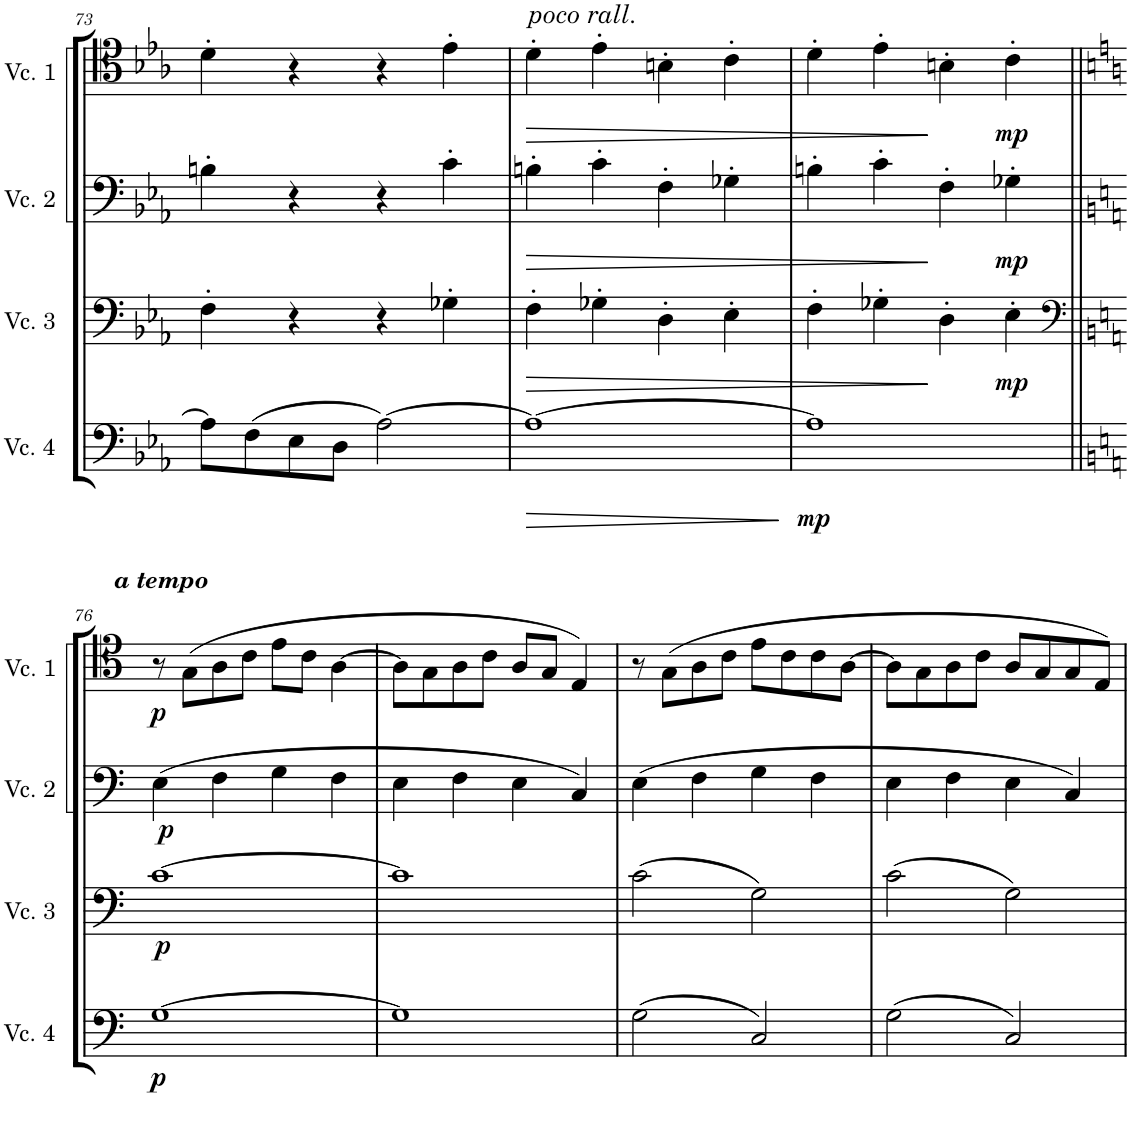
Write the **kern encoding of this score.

**kern	**dynam	**kern	**dynam	**kern	**dynam	**kern	**dynam
*part4	*part4	*part3	*part3	*part2	*part2	*part1	*part1
*staff4	*staff4	*staff3	*staff3	*staff2	*staff2	*staff1	*staff1
*I"Cello 4	*	*I"Cello 3	*	*I"Cello 2	*	*I"Cello 1	*
!!LO:PB:g=z
*clefF4	*	*clefF4	*	*clefF4	*	*clefC4	*
*k[b-e-a-]	*	*k[b-e-a-]	*	*k[b-e-a-]	*	*k[b-e-a-]	*
*M4/4	*	*M4/4	*	*M4/4	*	*M4/4	*
*met(c)	*	*met(c)	*	*met(c)	*	*met(c)	*
=73	=73	=73	=73	=73	=73	=73	=73
8A-\L]	.	4F'\	.	4Bn'\	.	4d'\	.
(8F\	.	.	.	.	.	.	.
8E-\	.	4r	.	4r	.	4r	.
8D\J	.	.	.	.	.	.	.
[2A-\)	.	4r	.	4r	.	4r	.
.	.	4G-X'\	.	4c'\	.	4e-'\	.
=74	=74	=74	=74	=74	=74	=74	=74
!	!	!	!	!	!	!LO:TX:a:i:t=poco rall.	!
!	!LO:HP:b	!	!LO:HP:b	!	!LO:HP:b	!	!LO:HP:b
1A-_	>	4F'\	>	4Bn'\	>	4d'\	>
.	.	4G-X'\	.	4c'\	.	4e-'\	.
.	.	4D'\	.	4F'\	.	4Bn'\	.
.	.	4E-'\	.	4G-X'\	.	4c'\	.
.	]	.	.	.	.	.	.
=75	=75	=75	=75	=75	=75	=75	=75
!	!LO:DY:b	!	!	!	!	!	!
1A-]	mp	4F'\	.	4Bn'\	.	4d'\	.
.	.	4G-X'\	.	4c'\	.	4e-'\	.
.	.	4D'\	]	4F'\	]	4Bn'\	]
!	!	!	!LO:DY:b	!	!LO:DY:b	!	!LO:DY:b
.	.	4E-'\	mp	4G-X'\	mp	4c'\	mp
!!LO:LB:g=z
=76||	=76||	=76||	=76||	=76||	=76||	=76||	=76||
*	*	*clefF4	*	*	*	*	*
*k[]	*	*k[]	*	*k[]	*	*k[]	*
!	!	!	!	!	!	!LO:TX:a:Bi:t=a tempo	!
!	!LO:DY:b	!	!LO:DY:b	!	!LO:DY:b	!	!LO:DY:b
[1G	p	[1c	p	(4E\	p	8r	p
.	.	.	.	.	.	(8G\L	.
.	.	.	.	4F\	.	8A\	.
.	.	.	.	.	.	8c\J	.
.	.	.	.	4G\	.	8e\L	.
.	.	.	.	.	.	8c\J	.
.	.	.	.	4F\	.	[4A\	.
=77	=77	=77	=77	=77	=77	=77	=77
1G]	.	1c]	.	4E\	.	8A\L]	.
.	.	.	.	.	.	8G\	.
.	.	.	.	4F\	.	8A\	.
.	.	.	.	.	.	8c\J	.
.	.	.	.	4E\	.	8A/L	.
.	.	.	.	.	.	8G/J	.
.	.	.	.	4C/)	.	4E/)	.
=78	=78	=78	=78	=78	=78	=78	=78
(2G\	.	(2c\	.	(4E\	.	8r	.
.	.	.	.	.	.	(8G\L	.
.	.	.	.	4F\	.	8A\	.
.	.	.	.	.	.	8c\J	.
2C/)	.	2G\)	.	4G\	.	8e\L	.
.	.	.	.	.	.	8c\	.
.	.	.	.	4F\	.	8c\	.
.	.	.	.	.	.	[8A\J	.
=79	=79	=79	=79	=79	=79	=79	=79
(2G\	.	(2c\	.	4E\	.	8A\L]	.
.	.	.	.	.	.	8G\	.
.	.	.	.	4F\	.	8A\	.
.	.	.	.	.	.	8c\J	.
2C/)	.	2G\)	.	4E\	.	8A/L	.
.	.	.	.	.	.	8G/	.
.	.	.	.	4C/)	.	8G/	.
.	.	.	.	.	.	8E/J)	.
=	=	=	=	=	=	=	=
*-	*-	*-	*-	*-	*-	*-	*-
